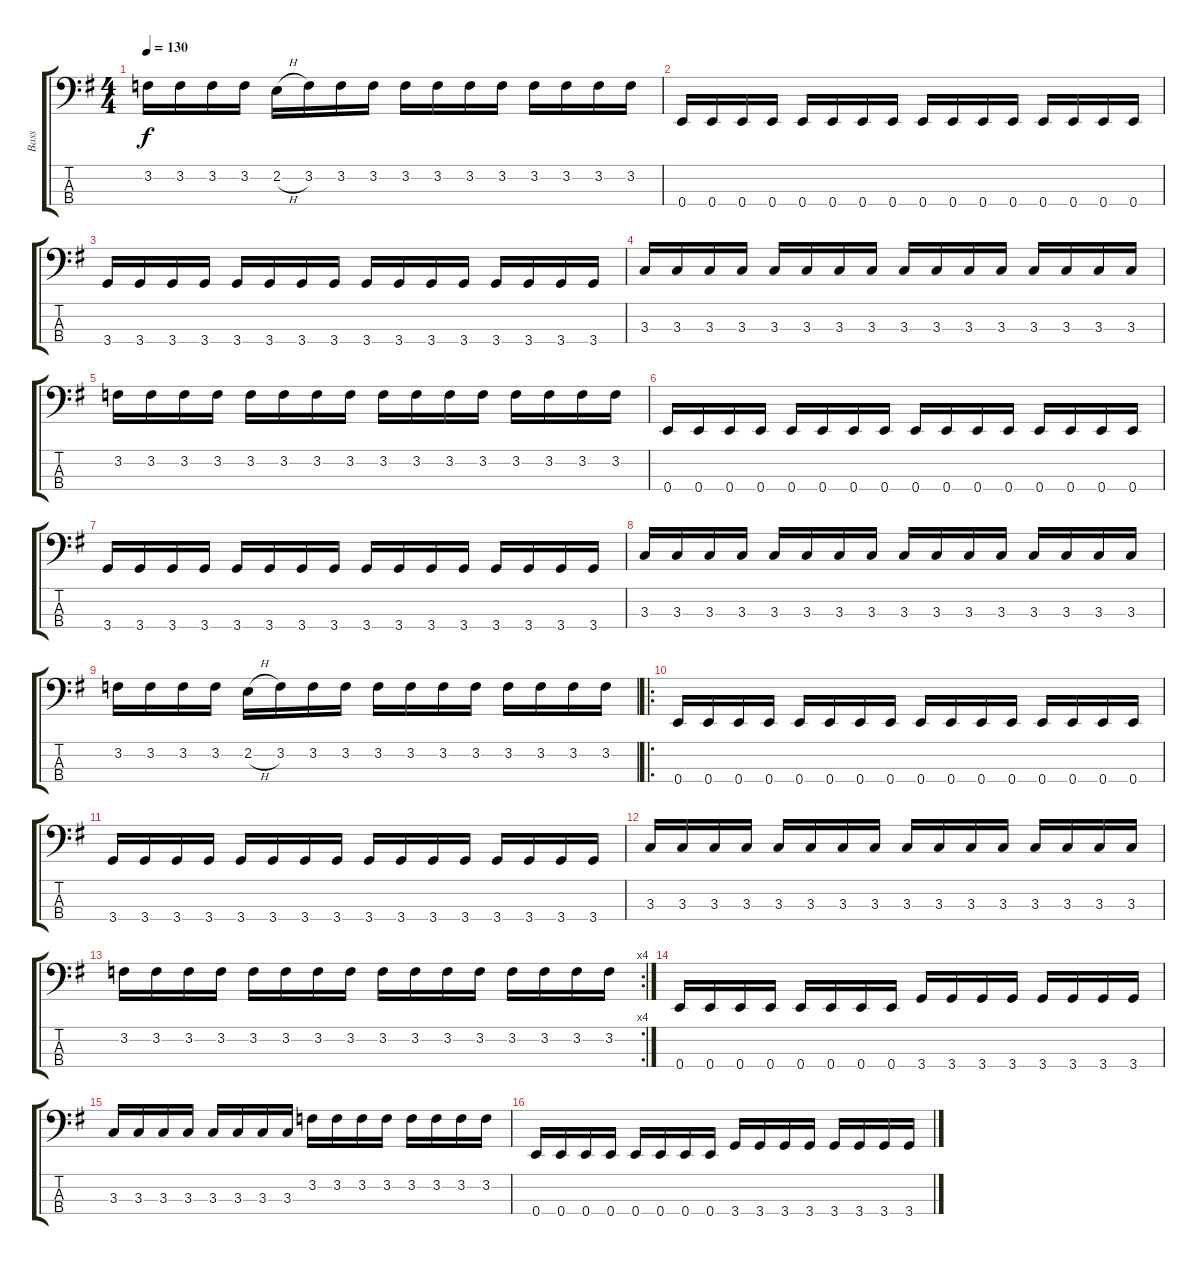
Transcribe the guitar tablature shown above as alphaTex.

\track ("Bass" "Bass") {instrument electricbassfinger}
\staff {score tabs}
\tuning (G2 D2 A1 E1) {hide}
\ts (4 4)
\tempo 130
\clef f4
\ks g
3.2.16{dy f} 3.2.16 3.2.16 3.2.16 2.2{h}.16 3.2.16 3.2.16 3.2.16 3.2.16 3.2.16 3.2.16 3.2.16 3.2.16 3.2.16 3.2.16 3.2.16 |
0.4.16 0.4.16 0.4.16 0.4.16 0.4.16 0.4.16 0.4.16 0.4.16 0.4.16 0.4.16 0.4.16 0.4.16 0.4.16 0.4.16 0.4.16 0.4.16 |
3.4.16 3.4.16 3.4.16 3.4.16 3.4.16 3.4.16 3.4.16 3.4.16 3.4.16 3.4.16 3.4.16 3.4.16 3.4.16 3.4.16 3.4.16 3.4.16 |
3.3.16 3.3.16 3.3.16 3.3.16 3.3.16 3.3.16 3.3.16 3.3.16 3.3.16 3.3.16 3.3.16 3.3.16 3.3.16 3.3.16 3.3.16 3.3.16 |
3.2.16 3.2.16 3.2.16 3.2.16 3.2.16 3.2.16 3.2.16 3.2.16 3.2.16 3.2.16 3.2.16 3.2.16 3.2.16 3.2.16 3.2.16 3.2.16 |
0.4.16 0.4.16 0.4.16 0.4.16 0.4.16 0.4.16 0.4.16 0.4.16 0.4.16 0.4.16 0.4.16 0.4.16 0.4.16 0.4.16 0.4.16 0.4.16 |
3.4.16 3.4.16 3.4.16 3.4.16 3.4.16 3.4.16 3.4.16 3.4.16 3.4.16 3.4.16 3.4.16 3.4.16 3.4.16 3.4.16 3.4.16 3.4.16 |
3.3.16 3.3.16 3.3.16 3.3.16 3.3.16 3.3.16 3.3.16 3.3.16 3.3.16 3.3.16 3.3.16 3.3.16 3.3.16 3.3.16 3.3.16 3.3.16 |
3.2.16 3.2.16 3.2.16 3.2.16 2.2{h}.16 3.2.16 3.2.16 3.2.16 3.2.16 3.2.16 3.2.16 3.2.16 3.2.16 3.2.16 3.2.16 3.2.16 |
\ro
0.4.16 0.4.16 0.4.16 0.4.16 0.4.16 0.4.16 0.4.16 0.4.16 0.4.16 0.4.16 0.4.16 0.4.16 0.4.16 0.4.16 0.4.16 0.4.16 |
3.4.16 3.4.16 3.4.16 3.4.16 3.4.16 3.4.16 3.4.16 3.4.16 3.4.16 3.4.16 3.4.16 3.4.16 3.4.16 3.4.16 3.4.16 3.4.16 |
3.3.16 3.3.16 3.3.16 3.3.16 3.3.16 3.3.16 3.3.16 3.3.16 3.3.16 3.3.16 3.3.16 3.3.16 3.3.16 3.3.16 3.3.16 3.3.16 |
\rc 4
3.2.16 3.2.16 3.2.16 3.2.16 3.2.16 3.2.16 3.2.16 3.2.16 3.2.16 3.2.16 3.2.16 3.2.16 3.2.16 3.2.16 3.2.16 3.2.16 |
0.4.16 0.4.16 0.4.16 0.4.16 0.4.16 0.4.16 0.4.16 0.4.16 3.4.16 3.4.16 3.4.16 3.4.16 3.4.16 3.4.16 3.4.16 3.4.16 |
3.3.16 3.3.16 3.3.16 3.3.16 3.3.16 3.3.16 3.3.16 3.3.16 3.2.16 3.2.16 3.2.16 3.2.16 3.2.16 3.2.16 3.2.16 3.2.16 |
0.4.16 0.4.16 0.4.16 0.4.16 0.4.16 0.4.16 0.4.16 0.4.16 3.4.16 3.4.16 3.4.16 3.4.16 3.4.16 3.4.16 3.4.16 3.4.16
